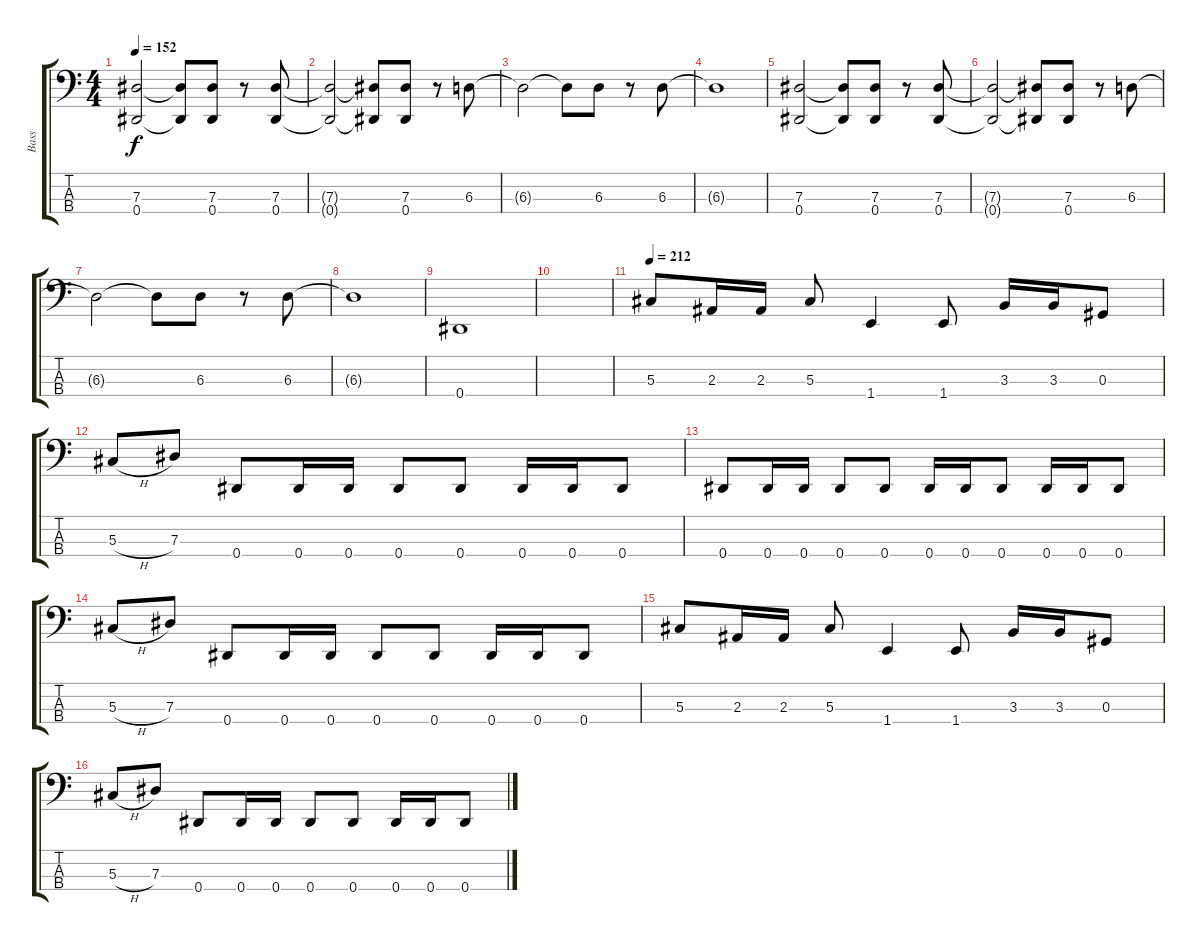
\track ("Bass" "Bass") {instrument electricbasspick}
\staff {score tabs}
\tuning (Gb2 Db2 Ab1 Eb1) {hide}
\ts (4 4)
\tempo 152
\clef f4
\ks c
(7.3 0.4).2{dy f} (7.3{t} 0.4{t}).8 (7.3 0.4).8 r.8 (7.3 0.4).8 |
(7.3{t} 0.4{t}).2 (7.3{t} 0.4{t}).8 (7.3 0.4).8 r.8 6.3.8 |
6.3{t}.2 6.3{t}.8 6.3.8 r.8 6.3.8 |
6.3{t}.1 |
(7.3 0.4).2 (7.3{t} 0.4{t}).8 (7.3 0.4).8 r.8 (7.3 0.4).8 |
(7.3{t} 0.4{t}).2 (7.3{t} 0.4{t}).8 (7.3 0.4).8 r.8 6.3.8 |
6.3{t}.2 6.3{t}.8 6.3.8 r.8 6.3.8 |
6.3{t}.1 |
0.4.1 |
|
\tempo 212
5.3.8 2.3.16 2.3.16 5.3.8 1.4.4 1.4.8 3.3.16 3.3.16 0.3.8 |
5.3{h}.8 7.3.8 0.4.8 0.4.16 0.4.16 0.4.8 0.4.8 0.4.16 0.4.16 0.4.8 |
0.4.8 0.4.16 0.4.16 0.4.8 0.4.8 0.4.16 0.4.16 0.4.8 0.4.16 0.4.16 0.4.8 |
5.3{h}.8 7.3.8 0.4.8 0.4.16 0.4.16 0.4.8 0.4.8 0.4.16 0.4.16 0.4.8 |
5.3.8 2.3.16 2.3.16 5.3.8 1.4.4 1.4.8 3.3.16 3.3.16 0.3.8 |
5.3{h}.8 7.3.8 0.4.8 0.4.16 0.4.16 0.4.8 0.4.8 0.4.16 0.4.16 0.4.8
